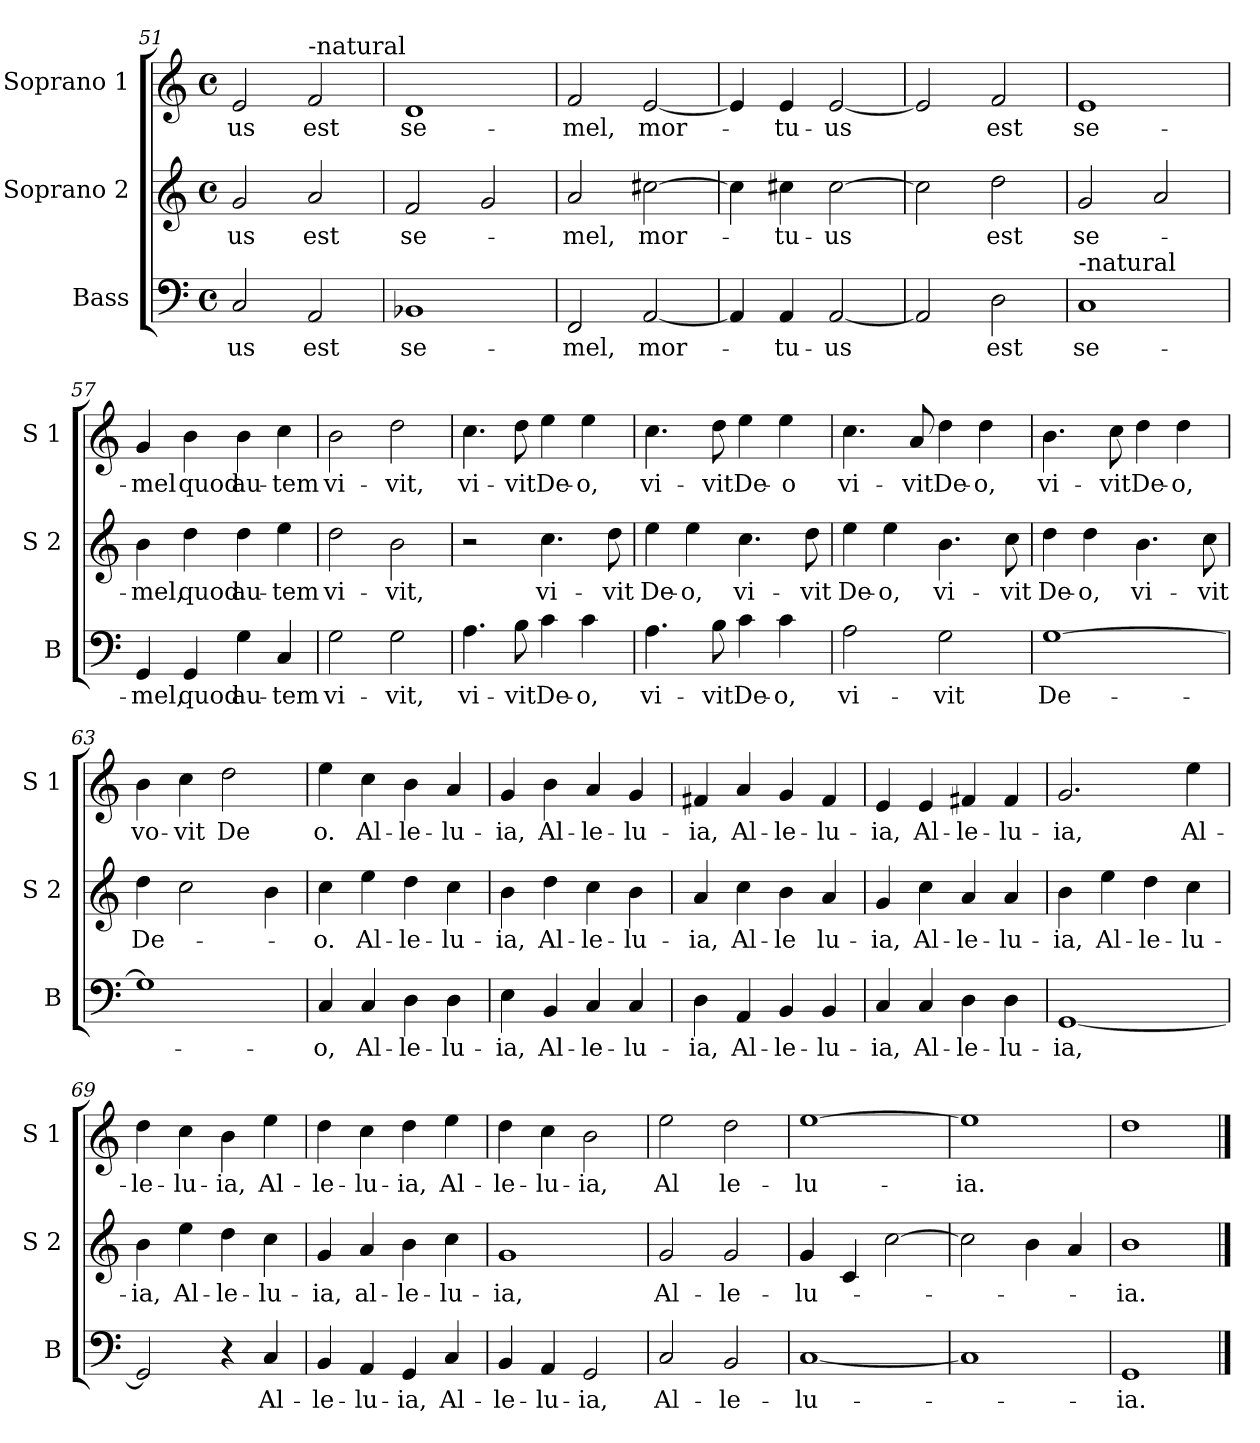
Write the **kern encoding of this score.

**kern	**text	**kern	**text	**kern	**text
*part3	*part3	*part2	*part2	*part1	*part1
*staff3	*staff3	*staff2	*staff2	*staff1	*staff1
*I"Bass	*	*I"Soprano 2	*	*I"Soprano 1	*
*I'B	*	*I'S 2	*	*I'S 1	*
*clefF4	*	*clefG2	*	*clefG2	*
*k[]	*	*k[]	*	*k[]	*
*C:	*	*C:	*	*C:	*
*M4/4	*	*M4/4	*	*M4/4	*
*met(c)	*	*met(c)	*	*met(c)	*
=51	=51	=51	=51	=51	=51
!	!LO:LY:b	!	!LO:LY:b	!	!LO:LY:b
2C/	-us	2g/	-us	2e/	-us
!	!	!	!	!LO:TX:a:t=-natural	!
!	!LO:LY:b	!	!LO:LY:b	!	!LO:LY:b
2AA/	est	2a/	est	2f/	est
!!LO:PB:g=z
=52	=52	=52	=52	=52	=52
!	!LO:LY:b	!	!LO:LY:b	!	!LO:LY:b
1BB-X	se-	2f/	se-	1d	se-
.	.	2g/	.	.	.
=53	=53	=53	=53	=53	=53
!	!LO:LY:b	!	!LO:LY:b	!	!LO:LY:b
2FF/	-mel,	2a/	-mel,	2f/	-mel,
!	!LO:LY:b	!	!LO:LY:b	!	!LO:LY:b
[2AA/	mor-	[2cc#X\	mor-	[2e/	mor-
=54	=54	=54	=54	=54	=54
4AA/]	.	4cc#\]	.	4e/]	.
!	!LO:LY:b	!	!LO:LY:b	!	!LO:LY:b
4AA/	-tu-	4cc#X\	-tu-	4e/	-tu-
!	!LO:LY:b	!	!LO:LY:b	!	!LO:LY:b
[2AA/	-us	[2cc#\	-us	[2e/	-us
=55	=55	=55	=55	=55	=55
2AA/]	.	2cc#\]	.	2e/]	.
!	!LO:LY:b	!	!LO:LY:b	!	!LO:LY:b
2D\	est	2dd\	est	2f/	est
=56	=56	=56	=56	=56	=56
!LO:TX:a:t=-natural	!	!	!	!	!
!	!LO:LY:b	!	!LO:LY:b	!	!LO:LY:b
1C	se-	2g/	se-	1e	se-
.	.	2a/	.	.	.
=57	=57	=57	=57	=57	=57
!	!LO:LY:b	!	!LO:LY:b	!	!LO:LY:b
4GG/	-mel,	4b\	-mel,	4g/	-mel
!	!LO:LY:b	!	!LO:LY:b	!	!LO:LY:b
4GG/	quod	4dd\	quod	4b\	quod
!	!LO:LY:b	!	!LO:LY:b	!	!LO:LY:b
4G\	au-	4dd\	au-	4b\	au-
!	!LO:LY:b	!	!LO:LY:b	!	!LO:LY:b
4C/	-tem	4ee\	-tem	4cc\	-tem
!!LO:LB:g=z
=58	=58	=58	=58	=58	=58
!	!LO:LY:b	!	!LO:LY:b	!	!LO:LY:b
2G\	vi-	2dd\	vi-	2b\	vi-
!	!LO:LY:b	!	!LO:LY:b	!	!LO:LY:b
2G\	-vit,	2b\	-vit,	2dd\	-vit,
=59	=59	=59	=59	=59	=59
!	!LO:LY:b	!	!	!	!LO:LY:b
4.A\	vi-	2r	.	4.cc\	vi-
!	!LO:LY:b	!	!	!	!LO:LY:b
8B\	-vit	.	.	8dd\	-vit
!	!LO:LY:b	!	!LO:LY:b	!	!LO:LY:b
4c\	De-	4.cc\	vi-	4ee\	De-
!	!LO:LY:b	!	!	!	!LO:LY:b
4c\	-o,	.	.	4ee\	-o,
!	!	!	!LO:LY:b	!	!
.	.	8dd\	-vit	.	.
=60	=60	=60	=60	=60	=60
!	!LO:LY:b	!	!LO:LY:b	!	!LO:LY:b
4.A\	vi-	4ee\	De-	4.cc\	vi-
!	!	!	!LO:LY:b	!	!
.	.	4ee\	-o,	.	.
!	!LO:LY:b	!	!	!	!LO:LY:b
8B\	-vit	.	.	8dd\	-vit
!	!LO:LY:b	!	!LO:LY:b	!	!LO:LY:b
4c\	De-	4.cc\	vi-	4ee\	De-
!	!LO:LY:b	!	!	!	!LO:LY:b
4c\	-o,	.	.	4ee\	-o
!	!	!	!LO:LY:b	!	!
.	.	8dd\	-vit	.	.
=61	=61	=61	=61	=61	=61
!	!LO:LY:b	!	!LO:LY:b	!	!LO:LY:b
2A\	vi-	4ee\	De-	4.cc\	vi-
!	!	!	!LO:LY:b	!	!
.	.	4ee\	-o,	.	.
!	!	!	!	!	!LO:LY:b
.	.	.	.	8a/	-vit
!	!LO:LY:b	!	!LO:LY:b	!	!LO:LY:b
2G\	-vit	4.b\	vi-	4dd\	De-
!	!	!	!	!	!LO:LY:b
.	.	.	.	4dd\	-o,
!	!	!	!LO:LY:b	!	!
.	.	8cc\	-vit	.	.
=62	=62	=62	=62	=62	=62
!	!LO:LY:b	!	!LO:LY:b	!	!LO:LY:b
[1G	De-	4dd\	De-	4.b\	vi-
!	!	!	!LO:LY:b	!	!
.	.	4dd\	-o,	.	.
!	!	!	!	!	!LO:LY:b
.	.	.	.	8cc\	-vit
!	!	!	!LO:LY:b	!	!LO:LY:b
.	.	4.b\	vi-	4dd\	De-
!	!	!	!	!	!LO:LY:b
.	.	.	.	4dd\	-o,
!	!	!	!LO:LY:b	!	!
.	.	8cc\	-vit	.	.
=63	=63	=63	=63	=63	=63
!	!	!	!LO:LY:b	!	!LO:LY:b
1G]	.	4dd\	De-	4b\	vo-
!	!	!	!	!	!LO:LY:b
.	.	2cc\	.	4cc\	-vit
!	!	!	!	!	!LO:LY:b
.	.	.	.	2dd\	De
.	.	4b\	.	.	.
!!LO:LB:g=z
=64	=64	=64	=64	=64	=64
!	!LO:LY:b	!	!LO:LY:b	!	!LO:LY:b
4C/	-o,	4cc\	-o.	4ee\	o.
!	!LO:LY:b	!	!LO:LY:b	!	!LO:LY:b
4C/	Al-	4ee\	Al-	4cc\	Al-
!	!LO:LY:b	!	!LO:LY:b	!	!LO:LY:b
4D\	-le-	4dd\	-le-	4b\	-le-
!	!LO:LY:b	!	!LO:LY:b	!	!LO:LY:b
4D\	-lu-	4cc\	-lu-	4a/	-lu-
=65	=65	=65	=65	=65	=65
!	!LO:LY:b	!	!LO:LY:b	!	!LO:LY:b
4E\	-ia,	4b\	-ia,	4g/	-ia,
!	!LO:LY:b	!	!LO:LY:b	!	!LO:LY:b
4BB/	Al-	4dd\	Al-	4b\	Al-
!	!LO:LY:b	!	!LO:LY:b	!	!LO:LY:b
4C/	-le-	4cc\	-le-	4a/	-le-
!	!LO:LY:b	!	!LO:LY:b	!	!LO:LY:b
4C/	-lu-	4b\	-lu-	4g/	-lu-
=66	=66	=66	=66	=66	=66
!	!LO:LY:b	!	!LO:LY:b	!	!LO:LY:b
4D\	-ia,	4a/	-ia,	4f#X/	-ia,
!	!LO:LY:b	!	!LO:LY:b	!	!LO:LY:b
4AA/	Al-	4cc\	Al-	4a/	Al-
!	!LO:LY:b	!	!LO:LY:b	!	!LO:LY:b
4BB/	-le-	4b\	-le	4g/	-le-
!	!LO:LY:b	!	!LO:LY:b	!	!LO:LY:b
4BB/	-lu-	4a/	lu-	4f#/	-lu-
=67	=67	=67	=67	=67	=67
!	!LO:LY:b	!	!LO:LY:b	!	!LO:LY:b
4C/	-ia,	4g/	-ia,	4e/	-ia,
!	!LO:LY:b	!	!LO:LY:b	!	!LO:LY:b
4C/	Al-	4cc\	Al-	4e/	Al-
!	!LO:LY:b	!	!LO:LY:b	!	!LO:LY:b
4D\	-le-	4a/	-le-	4f#X/	-le-
!	!LO:LY:b	!	!LO:LY:b	!	!LO:LY:b
4D\	-lu-	4a/	-lu-	4f#/	-lu-
=68	=68	=68	=68	=68	=68
!	!LO:LY:b	!	!LO:LY:b	!	!LO:LY:b
[1GG	-ia,	4b\	-ia,	2.g/	-ia,
!	!	!	!LO:LY:b	!	!
.	.	4ee\	Al-	.	.
!	!	!	!LO:LY:b	!	!
.	.	4dd\	-le-	.	.
!	!	!	!LO:LY:b	!	!LO:LY:b
.	.	4cc\	-lu-	4ee\	Al-
=69	=69	=69	=69	=69	=69
!	!	!	!LO:LY:b	!	!LO:LY:b
2GG/]	.	4b\	-ia,	4dd\	-le-
!	!	!	!LO:LY:b	!	!LO:LY:b
.	.	4ee\	Al-	4cc\	-lu-
!	!	!	!LO:LY:b	!	!LO:LY:b
4r	.	4dd\	-le-	4b\	-ia,
!	!LO:LY:b	!	!LO:LY:b	!	!LO:LY:b
4C/	Al-	4cc\	-lu-	4ee\	Al-
!!LO:LB:g=z
=70	=70	=70	=70	=70	=70
!	!LO:LY:b	!	!LO:LY:b	!	!LO:LY:b
4BB/	-le-	4g/	-ia,	4dd\	-le-
!	!LO:LY:b	!	!LO:LY:b	!	!LO:LY:b
4AA/	-lu-	4a/	al-	4cc\	-lu-
!	!LO:LY:b	!	!LO:LY:b	!	!LO:LY:b
4GG/	-ia,	4b\	-le-	4dd\	-ia,
!	!LO:LY:b	!	!LO:LY:b	!	!LO:LY:b
4C/	Al-	4cc\	-lu-	4ee\	Al-
=71	=71	=71	=71	=71	=71
!	!LO:LY:b	!	!LO:LY:b	!	!LO:LY:b
4BB/	-le-	1g	-ia,	4dd\	-le-
!	!LO:LY:b	!	!	!	!LO:LY:b
4AA/	-lu-	.	.	4cc\	-lu-
!	!LO:LY:b	!	!	!	!LO:LY:b
2GG/	-ia,	.	.	2b\	-ia,
=72	=72	=72	=72	=72	=72
!	!LO:LY:b	!	!LO:LY:b	!	!LO:LY:b
2C/	Al-	2g/	Al-	2ee\	Al
!	!LO:LY:b	!	!LO:LY:b	!	!LO:LY:b
2BB/	-le-	2g/	-le-	2dd\	le-
=73	=73	=73	=73	=73	=73
!	!LO:LY:b	!	!LO:LY:b	!	!LO:LY:b
[1C	-lu-	4g/	-lu-	[1ee	-lu-
.	.	4c/	.	.	.
.	.	[2cc\	.	.	.
=74	=74	=74	=74	=74	=74
!	!	!	!	!	!LO:LY:b
1C]	.	2cc\]	.	1ee]	-ia.
.	.	4b\	.	.	.
.	.	4a/	.	.	.
=75	=75	=75	=75	=75	=75
!	!LO:LY:b	!	!LO:LY:b	!	!
1GG	-ia.	1b	-ia.	1dd	.
==	==	==	==	==	==
*-	*-	*-	*-	*-	*-
